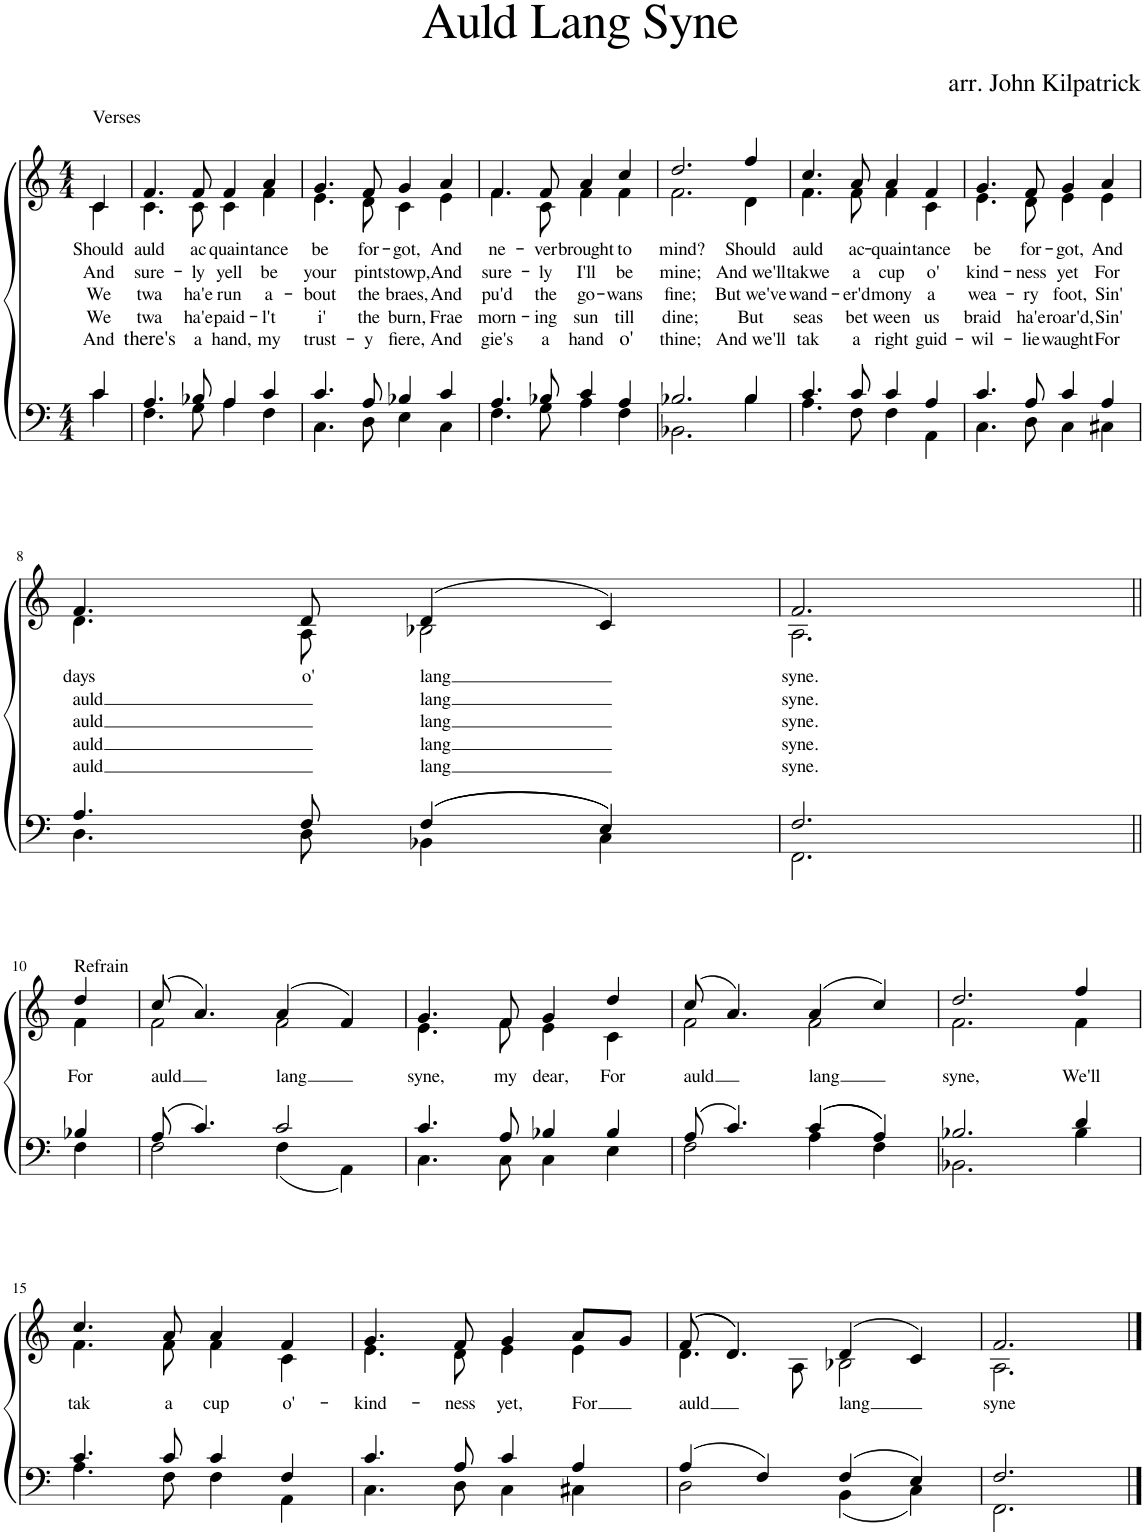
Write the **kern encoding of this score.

**kern	**kern	**text	**text	**text	**text	**text
*part1	*part1	*part1	*part1	*part1	*part1	*part1
*staff2	*staff1	*staff1	*staff1	*staff1	*staff1	*staff1
*I"Piano	*	*	*	*	*	*
*I'Pno	*	*	*	*	*	*
*clefF4	*clefG2	*	*	*	*	*
*k[]	*k[]	*	*	*	*	*
*M4/4	*M4/4	*	*	*	*	*
=1	=1	=1	=1	=1	=1	=1
*^	*	*	*	*	*	*
!	!	!LO:TX:a:t=Verses	!	!	!	!	!
!	!	!	!LO:LY:b	!LO:LY:b	!LO:LY:b	!LO:LY:b	!LO:LY:b
*	*	*^	*	*	*	*	*
4c/	4c\	4c/	4c\	Should	And	We	We	And
=2	=2	=2	=2	=2	=2	=2	=2	=2
!	!	!	!	!LO:LY:b	!LO:LY:b	!LO:LY:b	!LO:LY:b	!LO:LY:b
4.A/	4.F\	4.f/	4.c\	auld	sure-	twa	twa	there's
!	!	!	!	!LO:LY:b	!LO:LY:b	!LO:LY:b	!LO:LY:b	!LO:LY:b
8B-X/	8G\	8f/	8c\	ac-	-ly	ha'e	ha'e	a
!	!	!	!	!LO:LY:b	!LO:LY:b	!LO:LY:b	!LO:LY:b	!LO:LY:b
4A/	4A\	4f/	4c\	-quain-	yell	run	paid-	hand,
!	!	!	!	!LO:LY:b	!LO:LY:b	!LO:LY:b	!LO:LY:b	!LO:LY:b
4c/	4F\	4a/	4f\	-tance	be	a-	-l't	my
=3	=3	=3	=3	=3	=3	=3	=3	=3
!	!	!	!	!LO:LY:b	!LO:LY:b	!LO:LY:b	!LO:LY:b	!LO:LY:b
4.c/	4.C\	4.g/	4.e\	be	your	-bout	i'	trust-
!	!	!	!	!LO:LY:b	!LO:LY:b	!LO:LY:b	!LO:LY:b	!LO:LY:b
8A/	8D\	8f/	8d\	for-	pint-	the	the	-y
!	!	!	!	!LO:LY:b	!LO:LY:b	!LO:LY:b	!LO:LY:b	!LO:LY:b
4B-X/	4E\	4g/	4c\	-got,	-stowp,	braes,	burn,	fiere,
!	!	!	!	!LO:LY:b	!LO:LY:b	!LO:LY:b	!LO:LY:b	!LO:LY:b
4c/	4C\	4a/	4e\	And	And	And	Frae	And
=4	=4	=4	=4	=4	=4	=4	=4	=4
!	!	!	!	!LO:LY:b	!LO:LY:b	!LO:LY:b	!LO:LY:b	!LO:LY:b
4.A/	4.F\	4.f/	4.f\	ne-	sure-	pu'd	morn-	gie's
!	!	!	!	!LO:LY:b	!LO:LY:b	!LO:LY:b	!LO:LY:b	!LO:LY:b
8B-X/	8G\	8f/	8c\	-ver	-ly	the	-ing	a
!	!	!	!	!LO:LY:b	!LO:LY:b	!LO:LY:b	!LO:LY:b	!LO:LY:b
4c/	4A\	4a/	4f\	brought	I'll	go-	sun	hand
!	!	!	!	!LO:LY:b	!LO:LY:b	!LO:LY:b	!LO:LY:b	!LO:LY:b
4A/	4F\	4cc/	4f\	to	be	-wans	till	o'
=5	=5	=5	=5	=5	=5	=5	=5	=5
!	!	!	!	!LO:LY:b	!LO:LY:b	!LO:LY:b	!LO:LY:b	!LO:LY:b
2.B-X/	2.BB-X\	2.dd/	2.f\	mind?	mine;	fine;	dine;	thine;
!	!	!	!	!LO:LY:b	!LO:LY:b	!LO:LY:b	!LO:LY:b	!LO:LY:b
4B-/	4B-\	4ff/	4d\	Should	And we'll	But we've	But	And we'll
=6	=6	=6	=6	=6	=6	=6	=6	=6
!	!	!	!	!LO:LY:b	!LO:LY:b	!LO:LY:b	!LO:LY:b	!LO:LY:b
4.c/	4.A\	4.cc/	4.f\	auld	takwe	wand-	seas	tak
!	!	!	!	!LO:LY:b	!LO:LY:b	!LO:LY:b	!LO:LY:b	!LO:LY:b
8c/	8F\	8a/	8f\	ac-	a	-er'd	bet-	a
!	!	!	!	!LO:LY:b	!LO:LY:b	!LO:LY:b	!LO:LY:b	!LO:LY:b
4c/	4F\	4a/	4f\	-quain-	cup	mony	-ween	right
!	!	!	!	!LO:LY:b	!LO:LY:b	!LO:LY:b	!LO:LY:b	!LO:LY:b
4A/	4AA\	4f/	4c\	-tance	o'	a	us	guid-
=7	=7	=7	=7	=7	=7	=7	=7	=7
!	!	!	!	!LO:LY:b	!LO:LY:b	!LO:LY:b	!LO:LY:b	!LO:LY:b
4.c/	4.C\	4.g/	4.e\	be	kind-	wea-	braid	-wil-
!	!	!	!	!LO:LY:b	!LO:LY:b	!LO:LY:b	!LO:LY:b	!LO:LY:b
8A/	8D\	8f/	8d\	for-	-ness	-ry	ha'e	-lie
!	!	!	!	!LO:LY:b	!LO:LY:b	!LO:LY:b	!LO:LY:b	!LO:LY:b
4c/	4C\	4g/	4e\	-got,	yet	foot,	roar'd,	waught
!	!	!	!	!LO:LY:b	!LO:LY:b	!LO:LY:b	!LO:LY:b	!LO:LY:b
4A/	4C#X\	4a/	4e\	And	For	Sin'	Sin'	For
!!LO:LB:g=z	!!
=8	=8	=8	=8	=8	=8	=8	=8	=8
!	!	!	!	!LO:LY:b	!LO:LY:b	!LO:LY:b	!LO:LY:b	!LO:LY:b
4.A/	4.D\	4.f/	4.d\	days	auld	auld	auld	auld
!	!	!	!	!LO:LY:b	!	!	!	!
8F/	8D\	8d/	8A\	o'	.	.	.	.
!	!	!	!	!LO:LY:b	!LO:LY:b	!LO:LY:b	!LO:LY:b	!LO:LY:b
4F/	4BB-X\	(4d/	2B-X\	lang	lang	lang	lang	lang
4E/	4C\	4c/)	.	.	.	.	.	.
=9	=9	=9	=9	=9	=9	=9	=9	=9
!	!	!	!	!LO:LY:b	!LO:LY:b	!LO:LY:b	!LO:LY:b	!LO:LY:b
2.F/	2.FF\	2.f/	2.A\	syne.	syne.	syne.	syne.	syne.
!!LO:LB:g=z	!!
=10||	=10||	=10||	=10||	=10||	=10||	=10||	=10||	=10||
!	!	!LO:TX:a:t=Refrain	!	!	!	!	!	!
!	!	!	!	!LO:LY:b	!	!	!	!
4B-X/	4F\	4dd/	4f\	For	.	.	.	.
=11	=11	=11	=11	=11	=11	=11	=11	=11
!	!	!	!	!LO:LY:b	!	!	!	!
8A/	2F\	(8cc/	2f\	auld	.	.	.	.
4.c/	.	4.a/)	.	.	.	.	.	.
!	!	!	!	!LO:LY:b	!	!	!	!
2c/	4F\	(4a/	2f\	lang	.	.	.	.
.	4AA\	4f/)	.	.	.	.	.	.
=12	=12	=12	=12	=12	=12	=12	=12	=12
!	!	!	!	!LO:LY:b	!	!	!	!
4.c/	4.C\	4.g/	4.e\	syne,	.	.	.	.
!	!	!	!	!LO:LY:b	!	!	!	!
8A/	8C\	8f/	8f\	my	.	.	.	.
!	!	!	!	!LO:LY:b	!	!	!	!
4B-X/	4C\	4g/	4e\	dear,	.	.	.	.
!	!	!	!	!LO:LY:b	!	!	!	!
4B-/	4E\	4dd/	4c\	For	.	.	.	.
=13	=13	=13	=13	=13	=13	=13	=13	=13
!	!	!	!	!LO:LY:b	!	!	!	!
8A/	2F\	(8cc/	2f\	auld	.	.	.	.
4.c/	.	4.a/)	.	.	.	.	.	.
!	!	!	!	!LO:LY:b	!	!	!	!
4c/	4A\	(4a/	2f\	lang	.	.	.	.
4A/	4F\	4cc/)	.	.	.	.	.	.
=14	=14	=14	=14	=14	=14	=14	=14	=14
!	!	!	!	!LO:LY:b	!	!	!	!
2.B-X/	2.BB-X\	2.dd/	2.f\	syne,	.	.	.	.
!	!	!	!	!LO:LY:b	!	!	!	!
4d/	4B-\	4ff/	4f\	We'll	.	.	.	.
!!LO:LB:g=z	!!
=15	=15	=15	=15	=15	=15	=15	=15	=15
!	!	!	!	!LO:LY:b	!	!	!	!
4.c/	4.A\	4.cc/	4.f\	tak	.	.	.	.
!	!	!	!	!LO:LY:b	!	!	!	!
8c/	8F\	8a/	8f\	a	.	.	.	.
!	!	!	!	!LO:LY:b	!	!	!	!
4c/	4F\	4a/	4f\	cup	.	.	.	.
!	!	!	!	!LO:LY:b	!	!	!	!
4F/	4AA\	4f/	4c\	o'-	.	.	.	.
=16	=16	=16	=16	=16	=16	=16	=16	=16
!	!	!	!	!LO:LY:b	!	!	!	!
4.c/	4.C\	4.g/	4.e\	-kind-	.	.	.	.
!	!	!	!	!LO:LY:b	!	!	!	!
8A/	8D\	8f/	8d\	-ness	.	.	.	.
!	!	!	!	!LO:LY:b	!	!	!	!
4c/	4C\	4g/	4e\	yet,	.	.	.	.
!	!	!	!	!LO:LY:b	!	!	!	!
4A/	4C#X\	8a/L	4e\	For	.	.	.	.
.	.	8g/J	.	.	.	.	.	.
=17	=17	=17	=17	=17	=17	=17	=17	=17
!	!	!	!	!LO:LY:b	!	!	!	!
4A/	2D\	((8f/	4.d\	auld	.	.	.	.
.	.	4.d/))	.	.	.	.	.	.
4F/	.	.	.	.	.	.	.	.
.	.	.	8A\	.	.	.	.	.
!	!	!	!	!LO:LY:b	!	!	!	!
4F/	4BB\	(4d/	2B-X\	lang	.	.	.	.
4E/	4C\	4c/)	.	.	.	.	.	.
=18	=18	=18	=18	=18	=18	=18	=18	=18
!	!	!	!	!LO:LY:b	!	!	!	!
2.F/	2.FF\	2.f/	2.A\	syne	.	.	.	.
*v	*v	*	*	*	*	*	*	*
*	*v	*v	*	*	*	*	*
==	==	==	==	==	==	==
*-	*-	*-	*-	*-	*-	*-
